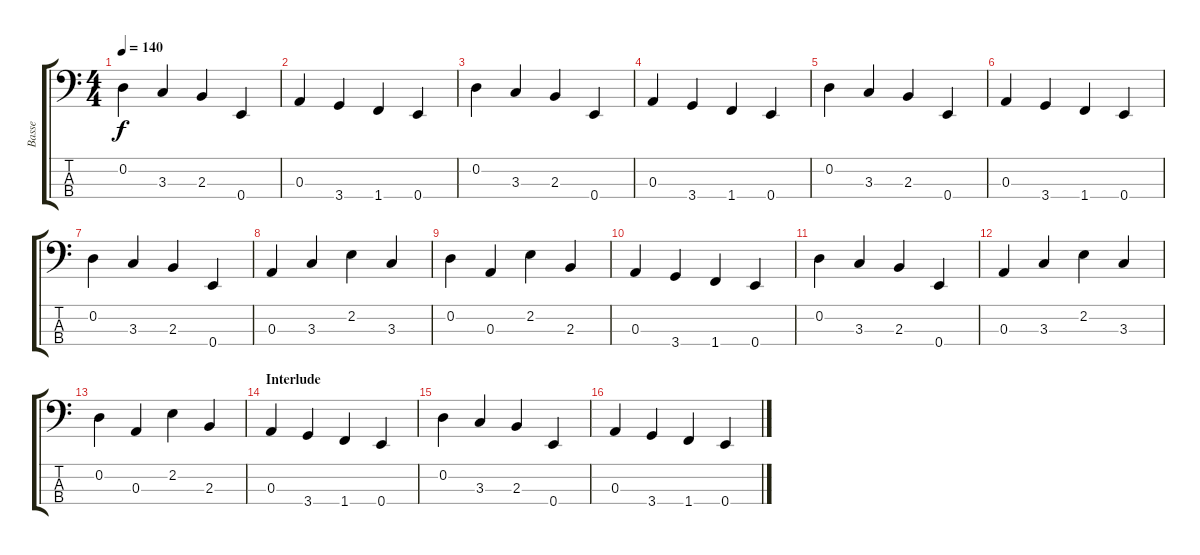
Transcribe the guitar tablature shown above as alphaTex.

\track ("Basse" "Basse") {instrument electricbassfinger}
\staff {score tabs}
\tuning (G2 D2 A1 E1) {hide}
\ts (4 4)
\tempo 140
\clef f4
\ks c
0.2.4{dy f} 3.3.4 2.3.4 0.4.4 |
0.3.4 3.4.4 1.4.4 0.4.4 |
0.2.4 3.3.4 2.3.4 0.4.4 |
0.3.4 3.4.4 1.4.4 0.4.4 |
0.2.4 3.3.4 2.3.4 0.4.4 |
0.3.4 3.4.4 1.4.4 0.4.4 |
0.2.4 3.3.4 2.3.4 0.4.4 |
0.3.4 3.3.4 2.2.4 3.3.4 |
0.2.4 0.3.4 2.2.4 2.3.4 |
0.3.4 3.4.4 1.4.4 0.4.4 |
0.2.4 3.3.4 2.3.4 0.4.4 |
0.3.4 3.3.4 2.2.4 3.3.4 |
0.2.4 0.3.4 2.2.4 2.3.4 |
\section ("" "Interlude")
0.3.4 3.4.4 1.4.4 0.4.4 |
0.2.4 3.3.4 2.3.4 0.4.4 |
0.3.4 3.4.4 1.4.4 0.4.4
